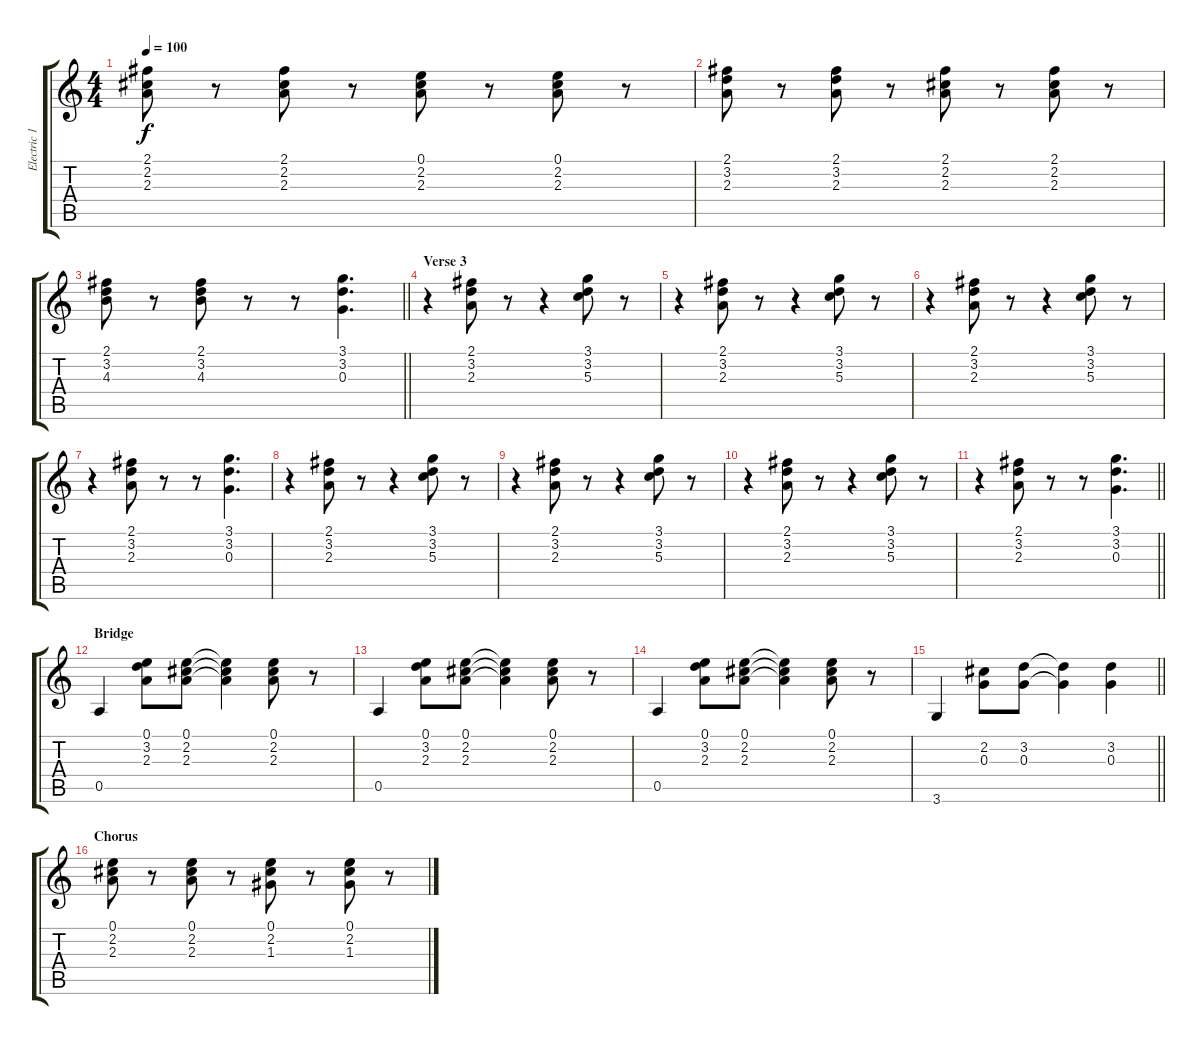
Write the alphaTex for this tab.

\track ("Electric 1" "Electric 1") {instrument overdrivenguitar}
\staff {score tabs}
\tuning (E4 B3 G3 D3 A2 E2) {hide}
\ts (4 4)
\tempo 100
\clef g2
\ks c
(2.1 2.2 2.3).8{dy f} r.8 (2.1 2.2 2.3).8 r.8 (0.1 2.2 2.3).8 r.8 (0.1 2.2 2.3).8 r.8 |
(2.1 3.2 2.3).8 r.8 (2.1 3.2 2.3).8 r.8 (2.1 2.2 2.3).8 r.8 (2.1 2.2 2.3).8 r.8 |
\barLineRight lightlight
(2.1 3.2 4.3).8 r.8 (2.1 3.2 4.3).8 r.8 r.8 (3.1 3.2 0.3).4{d} |
\section ("" "Verse 3")
r.4 (2.1 3.2 2.3).8 r.8 r.4 (3.1 3.2 5.3).8 r.8 |
r.4 (2.1 3.2 2.3).8 r.8 r.4 (3.1 3.2 5.3).8 r.8 |
r.4 (2.1 3.2 2.3).8 r.8 r.4 (3.1 3.2 5.3).8 r.8 |
r.4 (2.1 3.2 2.3).8 r.8 r.8 (3.1 3.2 0.3).4{d} |
r.4 (2.1 3.2 2.3).8 r.8 r.4 (3.1 3.2 5.3).8 r.8 |
r.4 (2.1 3.2 2.3).8 r.8 r.4 (3.1 3.2 5.3).8 r.8 |
r.4 (2.1 3.2 2.3).8 r.8 r.4 (3.1 3.2 5.3).8 r.8 |
\barLineRight lightlight
r.4 (2.1 3.2 2.3).8 r.8 r.8 (3.1 3.2 0.3).4{d} |
\section ("" "Bridge")
0.5.4 (0.1 3.2 2.3).8 (0.1 2.2 2.3).8 (0.1{t} 2.2{t} 2.3{t}).4 (0.1 2.2 2.3).8 r.8 |
0.5.4 (0.1 3.2 2.3).8 (0.1 2.2 2.3).8 (0.1{t} 2.2{t} 2.3{t}).4 (0.1 2.2 2.3).8 r.8 |
0.5.4 (0.1 3.2 2.3).8 (0.1 2.2 2.3).8 (0.1{t} 2.2{t} 2.3{t}).4 (0.1 2.2 2.3).8 r.8 |
\barLineRight lightlight
3.6.4 (2.2 0.3).8 (3.2 0.3).8 (3.2{t} 0.3{t}).4 (3.2 0.3).4 |
\section ("" "Chorus")
(0.1 2.2 2.3).8 r.8 (0.1 2.2 2.3).8 r.8 (0.1 2.2 1.3).8 r.8 (0.1 2.2 1.3).8 r.8
